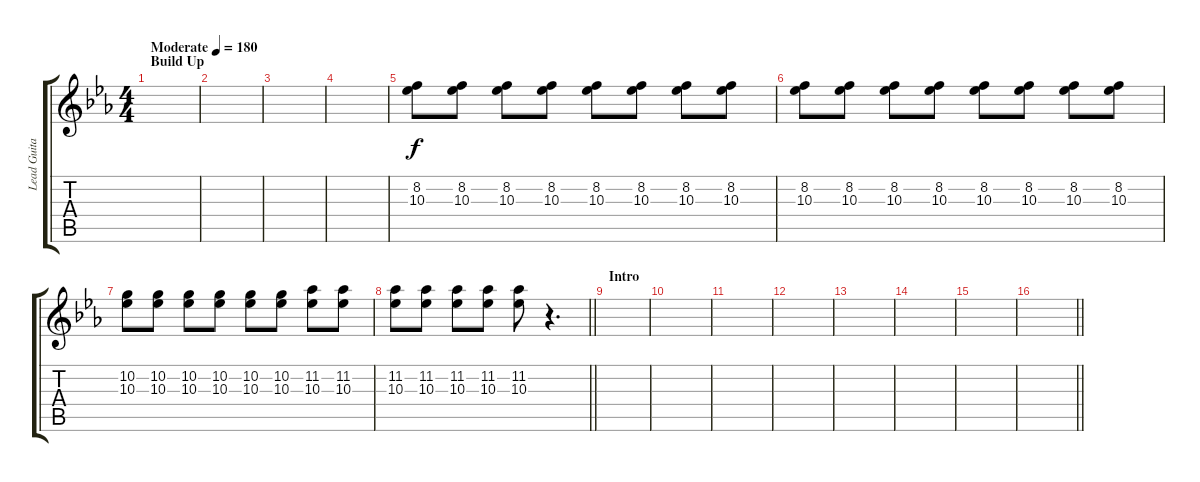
\track ("Lead Guitar" "Lead Guita") {instrument distortionguitar}
\staff {score tabs}
\tuning (D4 A3 F3 C3 G2 C2) {hide}
\ts (4 4)
\section ("" "Build Up")
\tempo (180 "Moderate")
\clef g2
\ks eb
|
|
|
|
(8.2 10.3).8 (8.2 10.3).8 (8.2 10.3).8 (8.2 10.3).8 (8.2 10.3).8 (8.2 10.3).8 (8.2 10.3).8 (8.2 10.3).8 |
(8.2 10.3).8 (8.2 10.3).8 (8.2 10.3).8 (8.2 10.3).8 (8.2 10.3).8 (8.2 10.3).8 (8.2 10.3).8 (8.2 10.3).8 |
(10.2 10.3).8 (10.2 10.3).8 (10.2 10.3).8 (10.2 10.3).8 (10.2 10.3).8 (10.2 10.3).8 (11.2 10.3).8 (11.2 10.3).8 |
\barLineRight lightlight
(11.2 10.3).8 (11.2 10.3).8 (11.2 10.3).8 (11.2 10.3).8 (11.2 10.3).8 r.4{d} |
\section ("" "Intro")
|
|
|
|
|
|
|
\barLineRight lightlight
